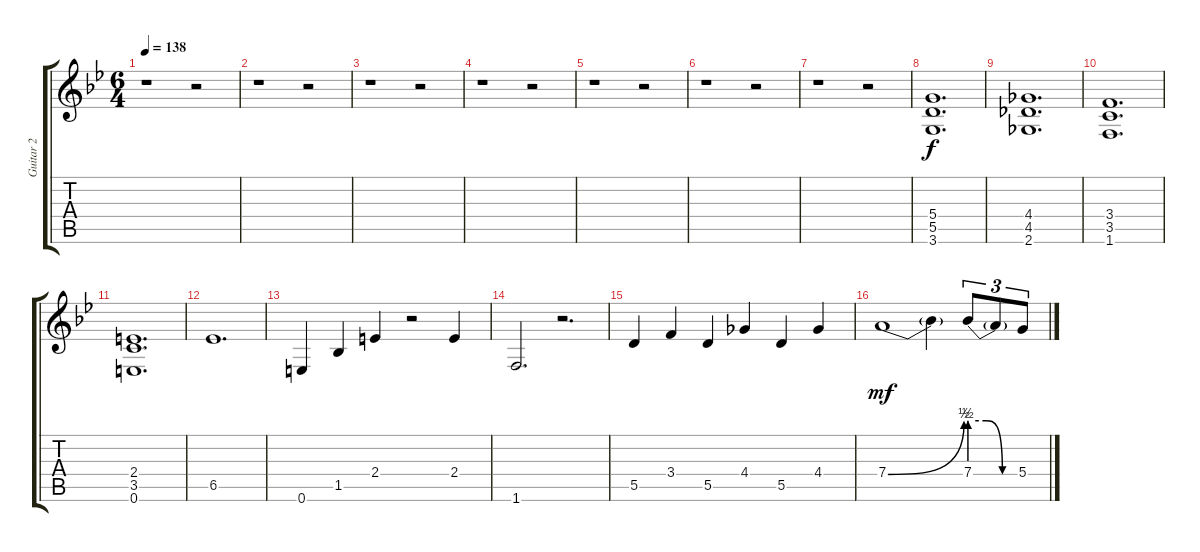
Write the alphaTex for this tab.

\track ("Guitar 2" "Guitar 2") {instrument electricguitarclean}
\staff {score tabs}
\tuning (E4 B3 G3 D3 A2 E2) {hide}
\ts (6 4)
\tempo 138
\clef g2
\ks gminor
r.1{dy mf} r.2 |
r.1 r.2 |
r.1 r.2 |
r.1 r.2 |
r.1 r.2 |
r.1 r.2 |
r.1 r.2 |
(5.4 5.5 3.6).1{d dy f} |
(4.4 4.5 2.6).1{d} |
(3.4 3.5 1.6).1{d} |
(2.4 3.5 0.6).1{d} |
6.5.1{d} |
0.6.4 1.5.4 2.4.4 r.2 2.4.4 |
1.6.2{d} r.2{d} |
5.5.4 3.4.4 5.5.4 4.4.4 5.5.4 4.4.4 |
7.4{be (bend 0 0 60 2)}.1{dy mf instrument distortionguitar} 7.4{t}.4 7.4{be (custom 0 2 20 2 40 0 60 0)}.8{tu (3 2)} 7.4{t}.8{tu (3 2)} 5.4.8{tu (3 2)}
